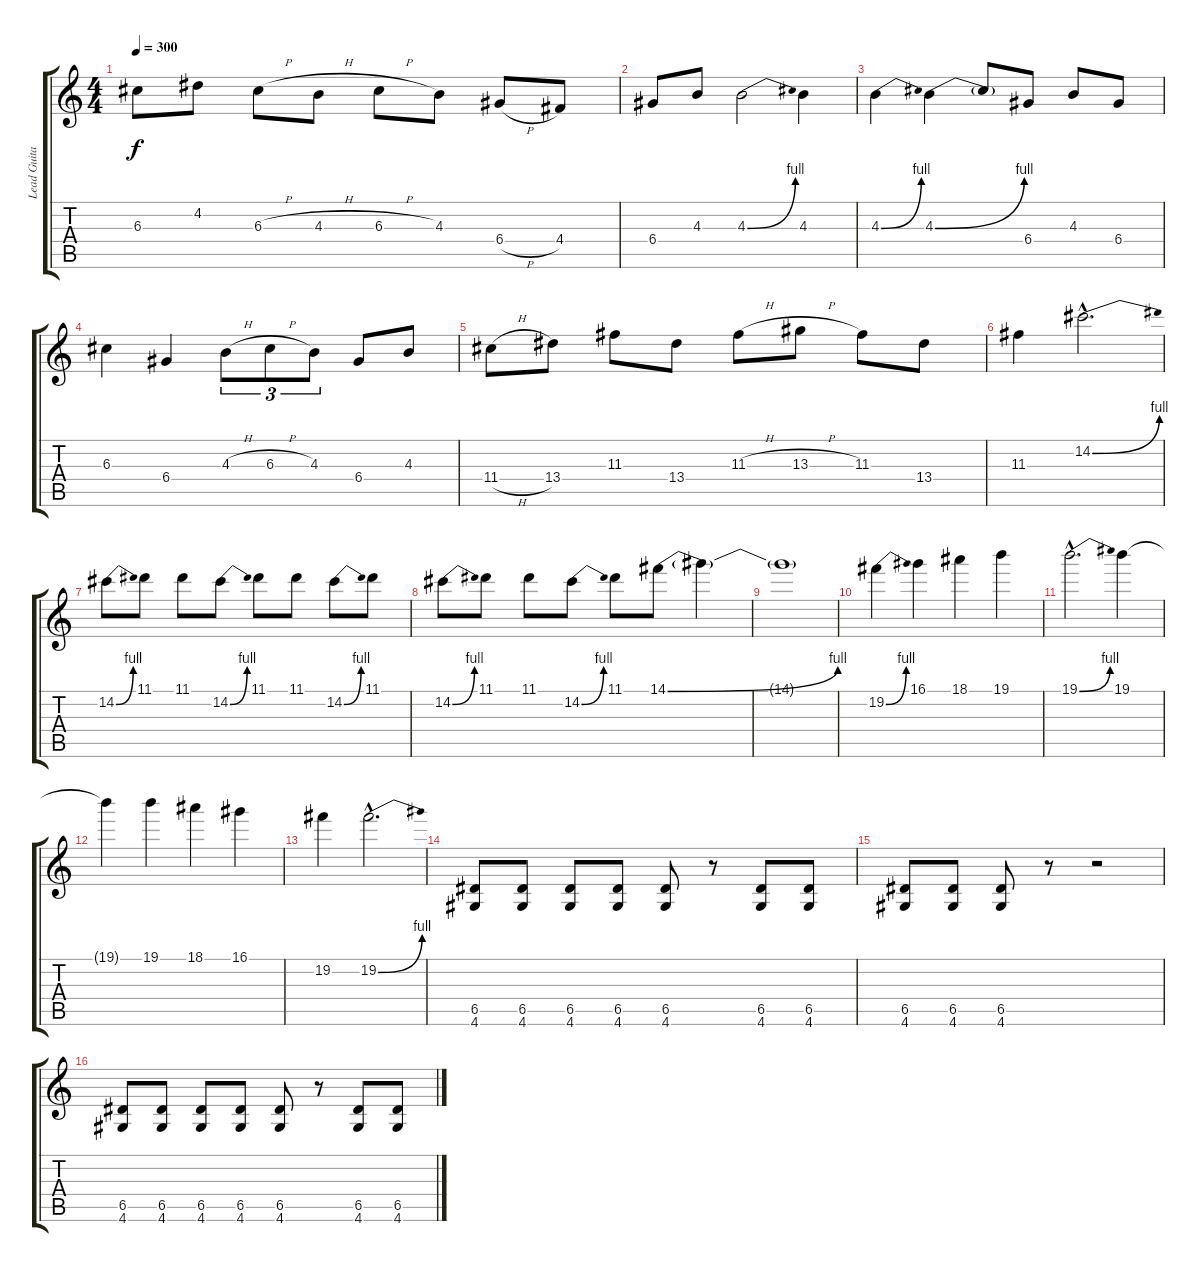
\track ("Lead Guitar" "Lead Guita") {instrument overdrivenguitar}
\staff {score tabs}
\tuning (E4 B3 G3 D3 A2 E2) {hide}
\ts (4 4)
\tempo 300
\clef g2
\ks c
6.3{t}.8{dy f} 4.2.8 6.3{h}.8 4.3{h}.8 6.3{h}.8 4.3.8 6.4{h}.8 4.4.8 |
6.4.8 4.3.8 4.3{be (bend 0 0 60 4)}.2 4.3.4 |
4.3{be (bend 0 0 60 4)}.4 4.3{be (bend 0 0 60 4)}.4 4.3{t}.8 6.4.8 4.3.8 6.4.8 |
6.3.4 6.4.4 4.3{h}.8{tu (3 2)} 6.3{h}.8{tu (3 2)} 4.3.8{tu (3 2)} 6.4.8 4.3.8 |
11.4{h}.8 13.4.8 11.3.8 13.4.8 11.3{h}.8 13.3{h}.8 11.3.8 13.4.8 |
11.3.4 14.2{be (bend 0 0 60 4) hac}.2{d} |
14.2{be (bend 0 0 60 4)}.8 11.1.8 11.1.8 14.2{be (bend 0 0 60 4)}.8 11.1.8 11.1.8 14.2{be (bend 0 0 60 4)}.8 11.1.8 |
14.2{be (bend 0 0 60 4)}.8 11.1.8 11.1.8 14.2{be (bend 0 0 60 4)}.8 11.1.8 14.1{be (bend 0 0 60 4)}.8 14.1{t}.4 |
14.1{t}.1 |
19.2{be (bend 0 0 60 4)}.4 16.1.4 18.1.4 19.1.4 |
19.1{be (bend 0 0 60 4) hac}.2{d} 19.1.4 |
19.1{t}.4 19.1.4 18.1.4 16.1.4 |
19.2.4 19.2{be (bend 0 0 60 4) hac}.2{d} |
(6.5 4.6).8 (6.5 4.6).8 (6.5 4.6).8 (6.5 4.6).8 (6.5 4.6).8 r.8 (6.5 4.6).8 (6.5 4.6).8 |
(6.5 4.6).8 (6.5 4.6).8 (6.5 4.6).8 r.8 r.2 |
(6.5 4.6).8 (6.5 4.6).8 (6.5 4.6).8 (6.5 4.6).8 (6.5 4.6).8 r.8 (6.5 4.6).8 (6.5 4.6).8
